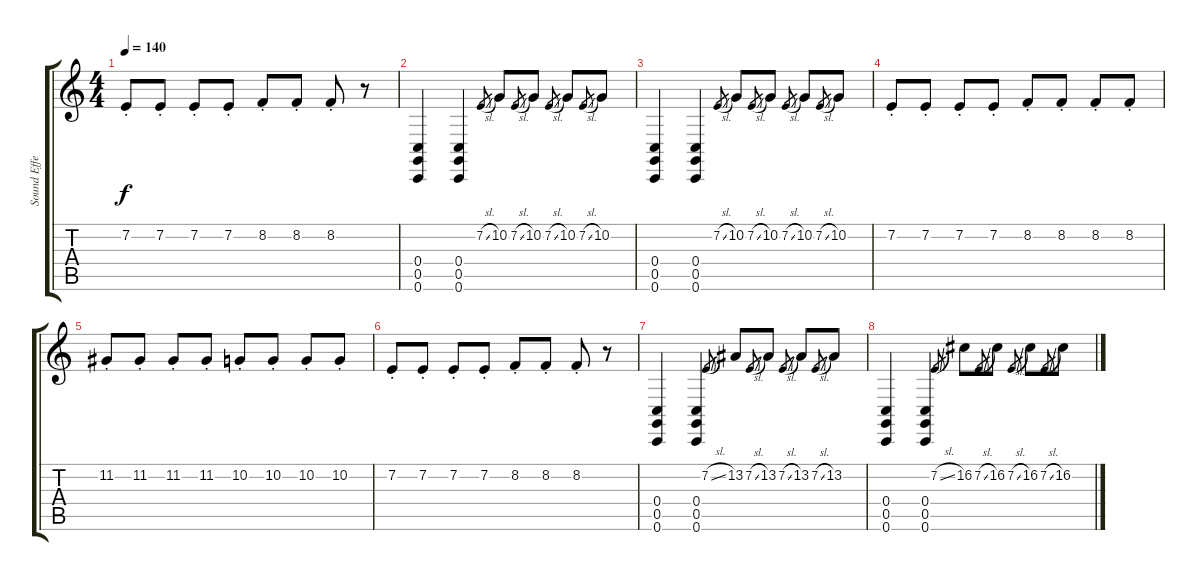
\track ("Sound Effect" "Sound Effe") {instrument birdtweet}
\staff {score tabs}
\tuning (D4 A3 F3 C3 G2 C2) {hide}
\ts (4 4)
\tempo 140
\clef g2
\ks c
7.2{st}.8{dy f} 7.2{st}.8 7.2{st}.8 7.2{st}.8 8.2{st}.8 8.2{st}.8 8.2{st}.8 r.8 |
(0.4 0.5 0.6).4 (0.4 0.5 0.6).4 7.2{sl}.8{gr} 10.2.8 7.2{sl}.8{gr} 10.2.8 7.2{sl}.8{gr} 10.2.8 7.2{sl}.8{gr} 10.2.8 |
(0.4 0.5 0.6).4 (0.4 0.5 0.6).4 7.2{sl}.8{gr} 10.2.8 7.2{sl}.8{gr} 10.2.8 7.2{sl}.8{gr} 10.2.8 7.2{sl}.8{gr} 10.2.8 |
7.2{st}.8 7.2{st}.8 7.2{st}.8 7.2{st}.8 8.2{st}.8 8.2{st}.8 8.2{st}.8 8.2{st}.8 |
11.2{st}.8 11.2{st}.8 11.2{st}.8 11.2{st}.8 10.2{st}.8 10.2{st}.8 10.2{st}.8 10.2{st}.8 |
7.2{st}.8 7.2{st}.8 7.2{st}.8 7.2{st}.8 8.2{st}.8 8.2{st}.8 8.2{st}.8 r.8 |
(0.4 0.5 0.6).4 (0.4 0.5 0.6).4 7.2{sl}.8{gr} 13.2.8 7.2{sl}.8{gr} 13.2.8 7.2{sl}.8{gr} 13.2.8 7.2{sl}.8{gr} 13.2.8 |
(0.4 0.5 0.6).4 (0.4 0.5 0.6).4 7.2{sl}.8{gr} 16.2.8 7.2{sl}.8{gr} 16.2.8 7.2{sl}.8{gr} 16.2.8 7.2{sl}.8{gr} 16.2.8
